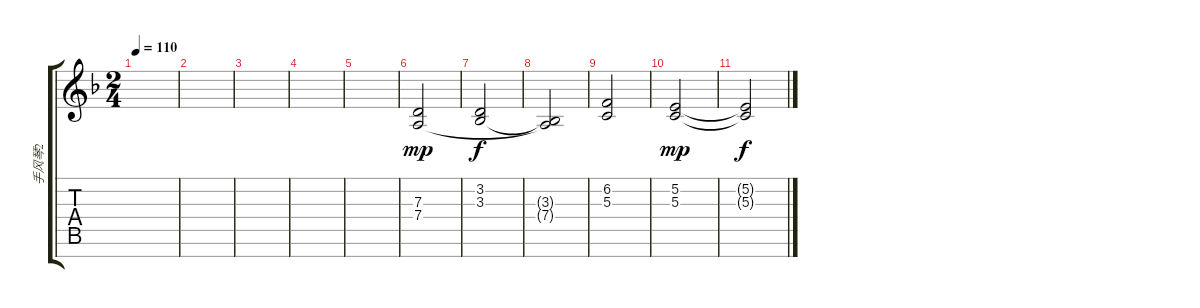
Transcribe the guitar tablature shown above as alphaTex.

\track ("手风琴2" "手风琴2") {instrument cello}
\staff {score tabs}
\tuning (E4 B3 G3 D3 A2 E2 B1) {hide}
\ts (2 4)
\tempo 110
\clef g2
\ks dminor
|
|
|
|
|
(7.3 7.4).2{dy mp volume 3} |
(3.2 3.3).2{dy f} |
(3.3{t} 7.4{t}).2 |
(6.2 5.3).2 |
(5.2 5.3).2{dy mp} |
(5.2{t} 5.3{t}).2{dy f}
